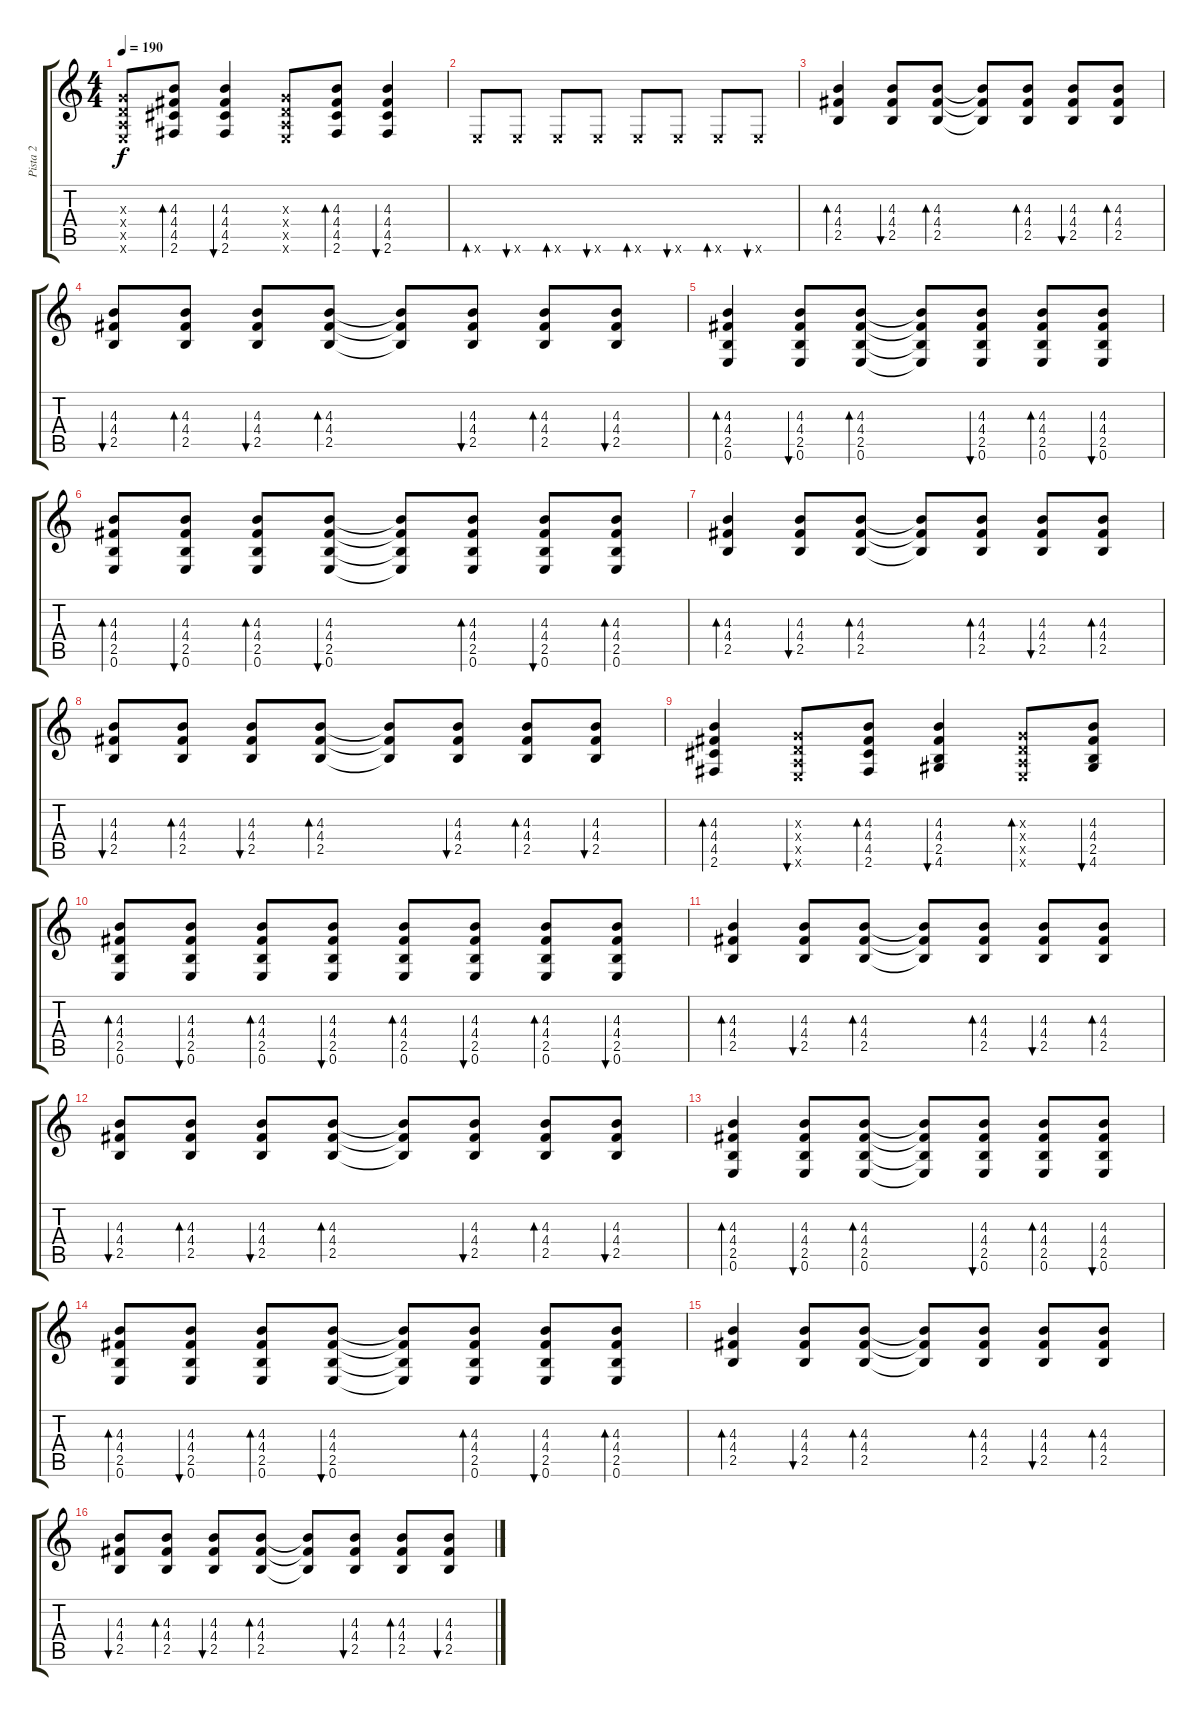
\track ("Pista 2" "Pista 2") {instrument acousticguitarsteel}
\staff {score tabs}
\tuning (E4 B3 G3 D3 A2 E2) {hide}
\ts (4 4)
\tempo 190
\clef g2
\ks c
(0.3{x} 0.4{x} 0.5{x} 0.6{x}).8{dy f} (4.3 4.4 4.5 2.6).8{bd 60} (4.3 4.4 4.5 2.6).4{bu 60} (0.3{x} 0.4{x} 0.5{x} 0.6{x}).8 (4.3 4.4 4.5 2.6).8{bd 60} (4.3 4.4 4.5 2.6).4{bu 60} |
0.6{x}.8{bd 60} 0.6{x}.8{bu 60} 0.6{x}.8{bd 60} 0.6{x}.8{bu 60} 0.6{x}.8{bd 60} 0.6{x}.8{bu 60} 0.6{x}.8{bd 60} 0.6{x}.8{bu 60} |
(4.3 4.4 2.5).4{bd 60} (4.3 4.4 2.5).8{bu 60} (4.3 4.4 2.5).8{bd 60} (4.3{t} 4.4{t} 2.5{t}).8 (4.3 4.4 2.5).8{bd 60} (4.3 4.4 2.5).8{bu 60} (4.3 4.4 2.5).8{bd 60} |
(4.3 4.4 2.5).8{bu 60} (4.3 4.4 2.5).8{bd 60} (4.3 4.4 2.5).8{bu 60} (4.3 4.4 2.5).8{bd 60} (4.3{t} 4.4{t} 2.5{t}).8 (4.3 4.4 2.5).8{bu 60} (4.3 4.4 2.5).8{bd 60} (4.3 4.4 2.5).8{bu 60} |
(4.3 4.4 2.5 0.6).4{bd 60} (4.3 4.4 2.5 0.6).8{bu 60} (4.3 4.4 2.5 0.6).8{bd 60} (4.3{t} 4.4{t} 2.5{t} 0.6{t}).8 (4.3 4.4 2.5 0.6).8{bu 60} (4.3 4.4 2.5 0.6).8{bd 60} (4.3 4.4 2.5 0.6).8{bu 60} |
(4.3 4.4 2.5 0.6).8{bd 60} (4.3 4.4 2.5 0.6).8{bu 60} (4.3 4.4 2.5 0.6).8{bd 60} (4.3 4.4 2.5 0.6).8{bu 60} (4.3{t} 4.4{t} 2.5{t} 0.6{t}).8 (4.3 4.4 2.5 0.6).8{bd 60} (4.3 4.4 2.5 0.6).8{bu 60} (4.3 4.4 2.5 0.6).8{bd 60} |
(4.3 4.4 2.5).4{bd 60} (4.3 4.4 2.5).8{bu 60} (4.3 4.4 2.5).8{bd 60} (4.3{t} 4.4{t} 2.5{t}).8 (4.3 4.4 2.5).8{bd 60} (4.3 4.4 2.5).8{bu 60} (4.3 4.4 2.5).8{bd 60} |
(4.3 4.4 2.5).8{bu 60} (4.3 4.4 2.5).8{bd 60} (4.3 4.4 2.5).8{bu 60} (4.3 4.4 2.5).8{bd 60} (4.3{t} 4.4{t} 2.5{t}).8 (4.3 4.4 2.5).8{bu 60} (4.3 4.4 2.5).8{bd 60} (4.3 4.4 2.5).8{bu 60} |
(4.3 4.4 4.5 2.6).4{bd 60} (0.3{x} 0.4{x} 0.5{x} 0.6{x}).8{bu 60} (4.3 4.4 4.5 2.6).8{bd 60} (4.3 4.4 2.5 4.6).4{bu 60} (0.3{x} 0.4{x} 0.5{x} 0.6{x}).8{bd 60} (4.3 4.4 2.5 4.6).8{bu 60} |
(4.3 4.4 2.5 0.6).8{bd 60} (4.3 4.4 2.5 0.6).8{bu 60} (4.3 4.4 2.5 0.6).8{bd 60} (4.3 4.4 2.5 0.6).8{bu 60} (4.3 4.4 2.5 0.6).8{bd 60} (4.3 4.4 2.5 0.6).8{bu 60} (4.3 4.4 2.5 0.6).8{bd 60} (4.3 4.4 2.5 0.6).8{bu 60} |
(4.3 4.4 2.5).4{bd 60} (4.3 4.4 2.5).8{bu 60} (4.3 4.4 2.5).8{bd 60} (4.3{t} 4.4{t} 2.5{t}).8 (4.3 4.4 2.5).8{bd 60} (4.3 4.4 2.5).8{bu 60} (4.3 4.4 2.5).8{bd 60} |
(4.3 4.4 2.5).8{bu 60} (4.3 4.4 2.5).8{bd 60} (4.3 4.4 2.5).8{bu 60} (4.3 4.4 2.5).8{bd 60} (4.3{t} 4.4{t} 2.5{t}).8 (4.3 4.4 2.5).8{bu 60} (4.3 4.4 2.5).8{bd 60} (4.3 4.4 2.5).8{bu 60} |
(4.3 4.4 2.5 0.6).4{bd 60} (4.3 4.4 2.5 0.6).8{bu 60} (4.3 4.4 2.5 0.6).8{bd 60} (4.3{t} 4.4{t} 2.5{t} 0.6{t}).8 (4.3 4.4 2.5 0.6).8{bu 60} (4.3 4.4 2.5 0.6).8{bd 60} (4.3 4.4 2.5 0.6).8{bu 60} |
(4.3 4.4 2.5 0.6).8{bd 60} (4.3 4.4 2.5 0.6).8{bu 60} (4.3 4.4 2.5 0.6).8{bd 60} (4.3 4.4 2.5 0.6).8{bu 60} (4.3{t} 4.4{t} 2.5{t} 0.6{t}).8 (4.3 4.4 2.5 0.6).8{bd 60} (4.3 4.4 2.5 0.6).8{bu 60} (4.3 4.4 2.5 0.6).8{bd 60} |
(4.3 4.4 2.5).4{bd 60} (4.3 4.4 2.5).8{bu 60} (4.3 4.4 2.5).8{bd 60} (4.3{t} 4.4{t} 2.5{t}).8 (4.3 4.4 2.5).8{bd 60} (4.3 4.4 2.5).8{bu 60} (4.3 4.4 2.5).8{bd 60} |
(4.3 4.4 2.5).8{bu 60} (4.3 4.4 2.5).8{bd 60} (4.3 4.4 2.5).8{bu 60} (4.3 4.4 2.5).8{bd 60} (4.3{t} 4.4{t} 2.5{t}).8 (4.3 4.4 2.5).8{bu 60} (4.3 4.4 2.5).8{bd 60} (4.3 4.4 2.5).8{bu 60}
